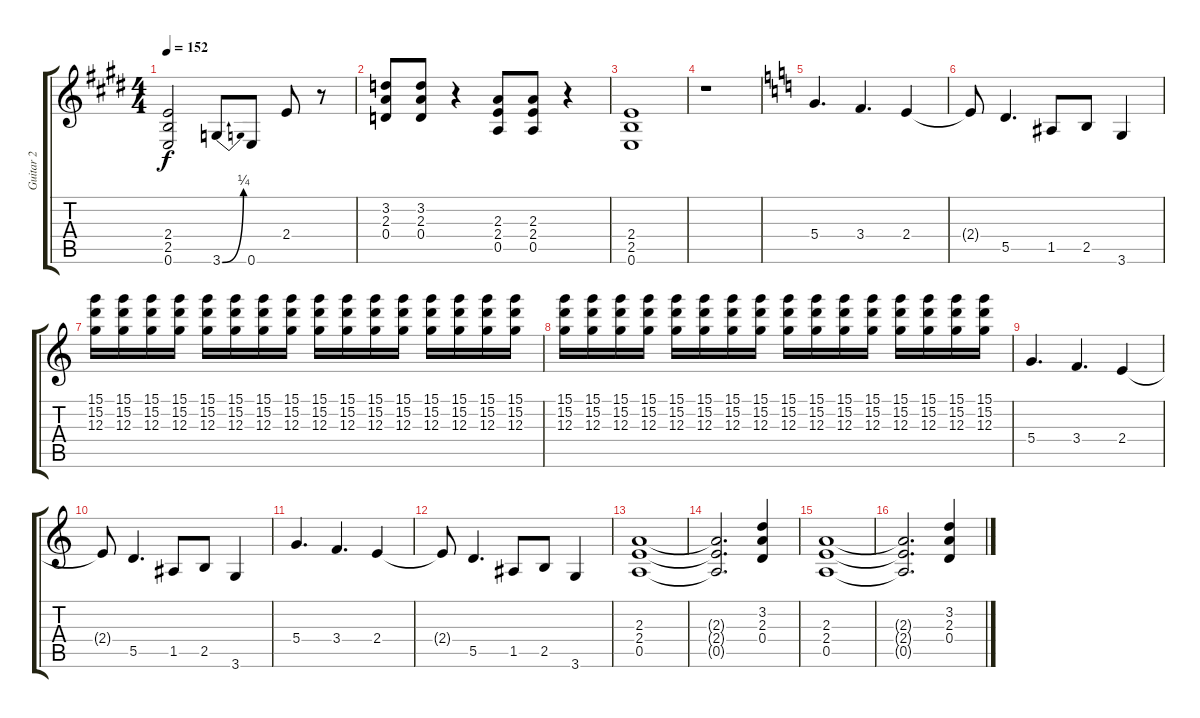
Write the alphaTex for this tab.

\track ("Guitar 2" "Guitar 2") {instrument overdrivenguitar}
\staff {score tabs}
\tuning (E4 B3 G3 D3 A2 E2) {hide}
\ts (4 4)
\tempo 152
\clef g2
\ks e
(2.4 2.5 0.6).2{dy f} 3.6{be (bend 0 0 60 1)}.8 0.6.8 2.4.8 r.8 |
(3.2 2.3 0.4).8 (3.2 2.3 0.4).8 r.4 (2.3 2.4 0.5).8 (2.3 2.4 0.5).8 r.4 |
(2.4 2.5 0.6).1 |
r.1 |
\ks c
5.4.4{d} 3.4.4{d} 2.4.4 |
2.4{t}.8 5.5.4{d} 1.5.8 2.5.8 3.6.4 |
(15.1 15.2 12.3).16 (15.1 15.2 12.3).16 (15.1 15.2 12.3).16 (15.1 15.2 12.3).16 (15.1 15.2 12.3).16 (15.1 15.2 12.3).16 (15.1 15.2 12.3).16 (15.1 15.2 12.3).16 (15.1 15.2 12.3).16 (15.1 15.2 12.3).16 (15.1 15.2 12.3).16 (15.1 15.2 12.3).16 (15.1 15.2 12.3).16 (15.1 15.2 12.3).16 (15.1 15.2 12.3).16 (15.1 15.2 12.3).16 |
(15.1 15.2 12.3).16 (15.1 15.2 12.3).16 (15.1 15.2 12.3).16 (15.1 15.2 12.3).16 (15.1 15.2 12.3).16 (15.1 15.2 12.3).16 (15.1 15.2 12.3).16 (15.1 15.2 12.3).16 (15.1 15.2 12.3).16 (15.1 15.2 12.3).16 (15.1 15.2 12.3).16 (15.1 15.2 12.3).16 (15.1 15.2 12.3).16 (15.1 15.2 12.3).16 (15.1 15.2 12.3).16 (15.1 15.2 12.3).16 |
5.4.4{d} 3.4.4{d} 2.4.4 |
2.4{t}.8 5.5.4{d} 1.5.8 2.5.8 3.6.4 |
5.4.4{d} 3.4.4{d} 2.4.4 |
2.4{t}.8 5.5.4{d} 1.5.8 2.5.8 3.6.4 |
(2.3 2.4 0.5).1 |
(2.3{t} 2.4{t} 0.5{t}).2{d} (3.2 2.3 0.4).4 |
(2.3 2.4 0.5).1 |
(2.3{t} 2.4{t} 0.5{t}).2{d} (3.2 2.3 0.4).4
